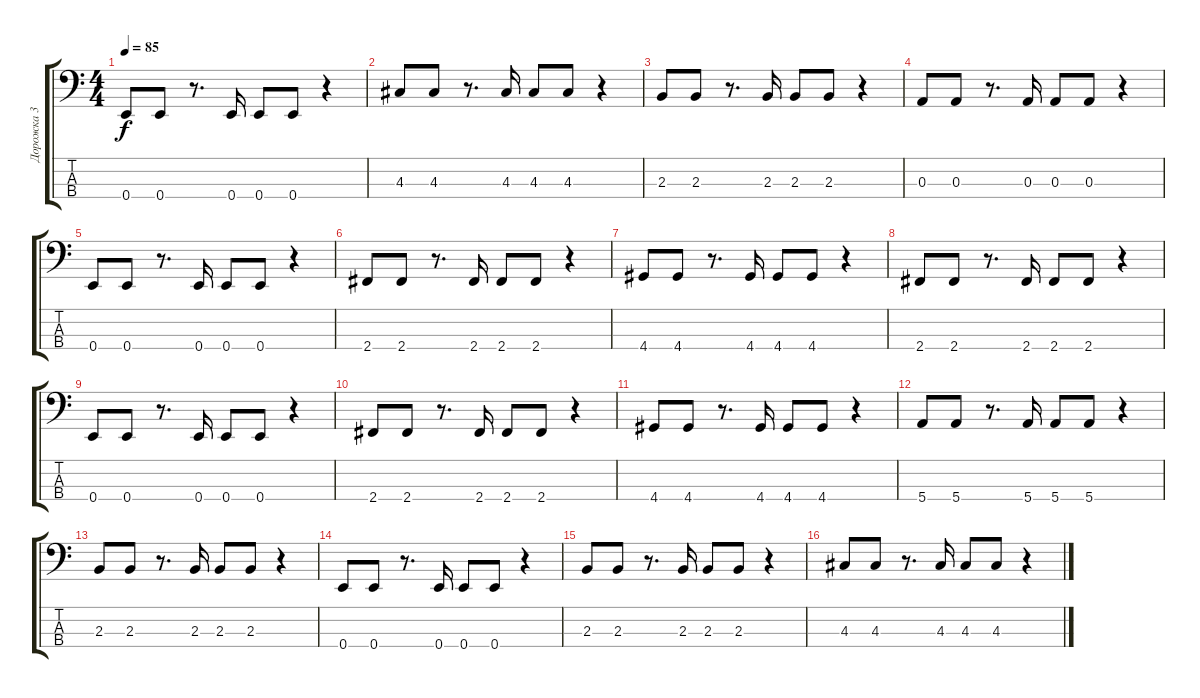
\track ("Дорожка 3" "Дорожка 3") {instrument electricbassfinger}
\staff {score tabs}
\tuning (G2 D2 A1 E1) {hide}
\ts (4 4)
\tempo 85
\clef f4
\ks c
0.4.8{dy f} 0.4.8 r.8{d} 0.4.16 0.4.8 0.4.8 r.4 |
4.3.8 4.3.8 r.8{d} 4.3.16 4.3.8 4.3.8 r.4 |
2.3.8 2.3.8 r.8{d} 2.3.16 2.3.8 2.3.8 r.4 |
0.3.8 0.3.8 r.8{d} 0.3.16 0.3.8 0.3.8 r.4 |
0.4.8 0.4.8 r.8{d} 0.4.16 0.4.8 0.4.8 r.4 |
2.4.8 2.4.8 r.8{d} 2.4.16 2.4.8 2.4.8 r.4 |
4.4.8 4.4.8 r.8{d} 4.4.16 4.4.8 4.4.8 r.4 |
2.4.8 2.4.8 r.8{d} 2.4.16 2.4.8 2.4.8 r.4 |
0.4.8 0.4.8 r.8{d} 0.4.16 0.4.8 0.4.8 r.4 |
2.4.8 2.4.8 r.8{d} 2.4.16 2.4.8 2.4.8 r.4 |
4.4.8 4.4.8 r.8{d} 4.4.16 4.4.8 4.4.8 r.4 |
5.4.8 5.4.8 r.8{d} 5.4.16 5.4.8 5.4.8 r.4 |
2.3.8 2.3.8 r.8{d} 2.3.16 2.3.8 2.3.8 r.4 |
0.4.8 0.4.8 r.8{d} 0.4.16 0.4.8 0.4.8 r.4 |
2.3.8 2.3.8 r.8{d} 2.3.16 2.3.8 2.3.8 r.4 |
4.3.8 4.3.8 r.8{d} 4.3.16 4.3.8 4.3.8 r.4
